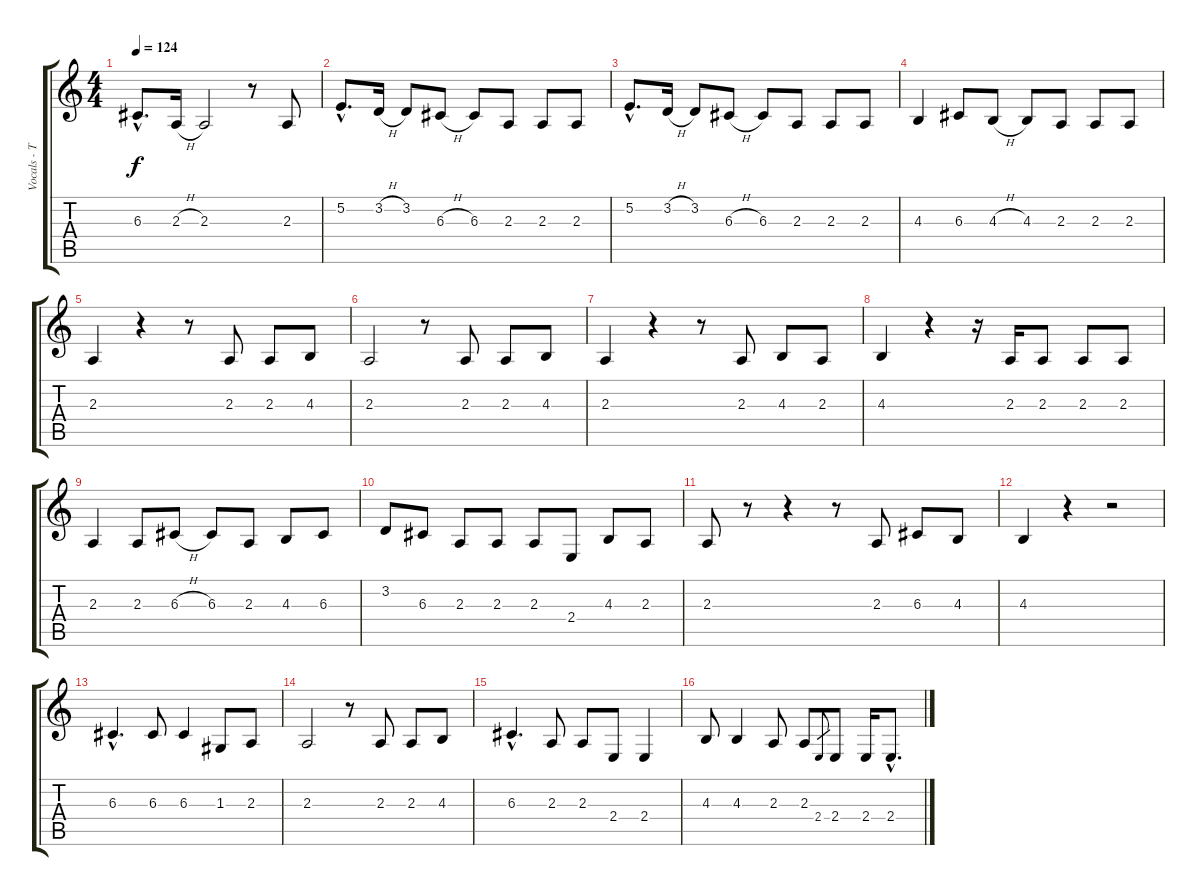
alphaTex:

\track ("Vocals - Tom" "Vocals - T") {instrument sopranosax}
\staff {score tabs}
\tuning (E4 B3 G3 D3 A2 E2) {hide}
\ts (4 4)
\tempo 124
\clef g2
\ks c
6.3{hac}.8{d dy f} 2.3{h}.16 2.3.2 r.8 2.3.8 |
5.2{hac}.8{d} 3.2{h}.16 3.2.8 6.3{h}.8 6.3.8 2.3.8 2.3.8 2.3.8 |
5.2{hac}.8{d} 3.2{h}.16 3.2.8 6.3{h}.8 6.3.8 2.3.8 2.3.8 2.3.8 |
4.3.4 6.3.8 4.3{h}.8 4.3.8 2.3.8 2.3.8 2.3.8 |
2.3.4 r.4 r.8 2.3.8 2.3.8 4.3.8 |
2.3.2 r.8 2.3.8 2.3.8 4.3.8 |
2.3.4 r.4 r.8 2.3.8 4.3.8 2.3.8 |
4.3.4 r.4 r.16 2.3.16 2.3.8 2.3.8 2.3.8 |
2.3.4 2.3.8 6.3{h}.8 6.3.8 2.3.8 4.3.8 6.3.8 |
3.2.8 6.3.8 2.3.8 2.3.8 2.3.8 2.4.8 4.3.8 2.3.8 |
2.3.8 r.8 r.4 r.8 2.3.8 6.3.8 4.3.8 |
4.3.4 r.4 r.2 |
6.3{hac}.4{d} 6.3.8 6.3.4 1.3.8 2.3.8 |
2.3.2 r.8 2.3.8 2.3.8 4.3.8 |
6.3{hac}.4{d} 2.3.8 2.3.8 2.4.8 2.4.4 |
4.3.8 4.3.4 2.3.8 2.3.8 2.4.8{gr} 2.4.8 2.4.16 2.4{hac}.8{d}
